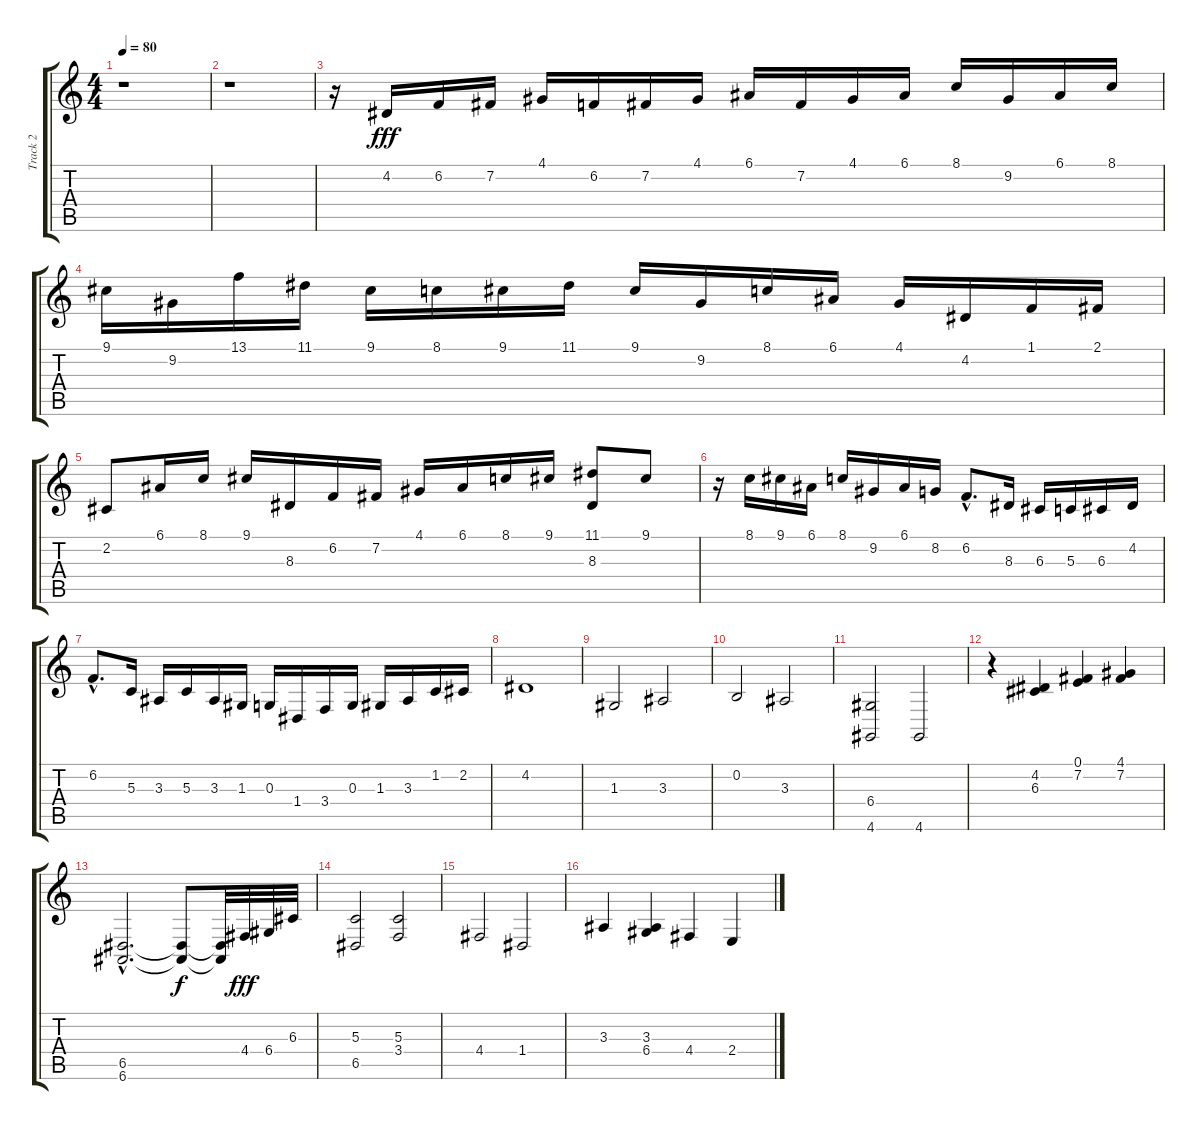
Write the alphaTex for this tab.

\track ("Track 2" "Track 2") {instrument acousticgrandpiano}
\staff {score tabs}
\tuning (E4 B3 G3 D3 A2 E2) {hide}
\ts (4 4)
\tempo 80
\clef g2
\ks c
r.1{dy fff instrument acousticgrandpiano} |
r.1 |
r.16 4.2.16 6.2.16 7.2.16 4.1.16 6.2.16 7.2.16 4.1.16 6.1.16 7.2.16 4.1.16 6.1.16 8.1.16 9.2.16 6.1.16 8.1.16 |
9.1.16 9.2.16 13.1.16 11.1.16 9.1.16 8.1.16 9.1.16 11.1.16 9.1.16 9.2.16 8.1.16 6.1.16 4.1.16 4.2.16 1.1.16 2.1.16 |
2.2.8 6.1.16 8.1.16 9.1.16 8.3.16 6.2.16 7.2.16 4.1.16 6.1.16 8.1.16 9.1.16 (11.1 8.3).8 9.1.8 |
r.16 8.1.16 9.1.16 6.1.16 8.1.16 9.2.16 6.1.16 8.2.16 6.2{hac}.8{d} 8.3.16 6.3.16 5.3.16 6.3.16 4.2.16 |
6.2{hac}.8{d} 5.3.16 3.3.16 5.3.16 3.3.16 1.3.16 0.3.16 1.4.16 3.4.16 0.3.16 1.3.16 3.3.16 1.2.16 2.2.16 |
4.2.1 |
1.3.2 3.3.2 |
0.2.2 3.3.2 |
(6.4 4.6).2 4.6.2 |
r.4 (4.2 6.3).4 (0.1 7.2).4 (4.1 7.2).4 |
(6.5{hac} 6.6{hac}).2{d} (6.5{t} 6.6{t}).8{dy f} (6.5{t} 6.6{t}).32 4.4.32{dy fff} 6.4.32 6.3.32 |
(5.3 6.5).2 (5.3 3.4).2 |
4.4.2 1.4.2 |
3.3.4 (3.3 6.4).4 4.4.4 2.4.4
